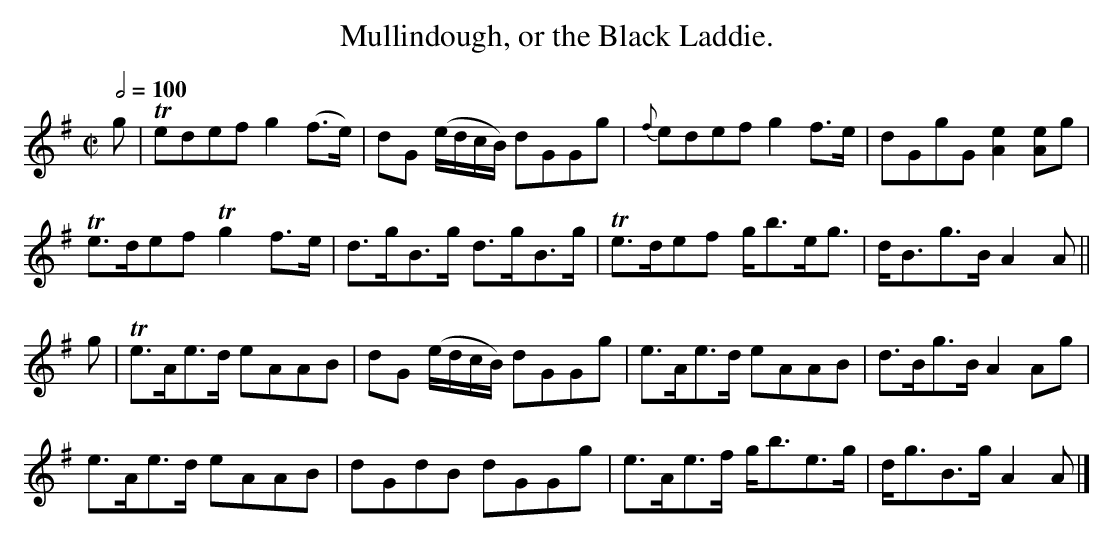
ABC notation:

X:1
T:Mullindough, or the Black Laddie.
M:C|
L:1/8
V:1
V:2 merge
Q:1/2=100
K:A Dorian
V:1 % staves=2
 g|Tedef  g2 (f>e)|dG (e/d/c/B/) dGGg  |{f}edef   g2 f>e|dGgG   [e2A2][eA2]g|
   Te>def Tg2  f>e |d>gB>g        d>gB>g|  Te>def  g<be<g|d<Bg>B A2A||
 g|Te>Ae>d eAAB    |dG (e/d/c/B/) dGGg  |   e>Ae>d eAAB  |d>Bg>B A2Ag|
    e>Ae>d eAAB    |dGdB          dGGg  |   e>Ae>f g<be>g|d<gB>g A2A|]
